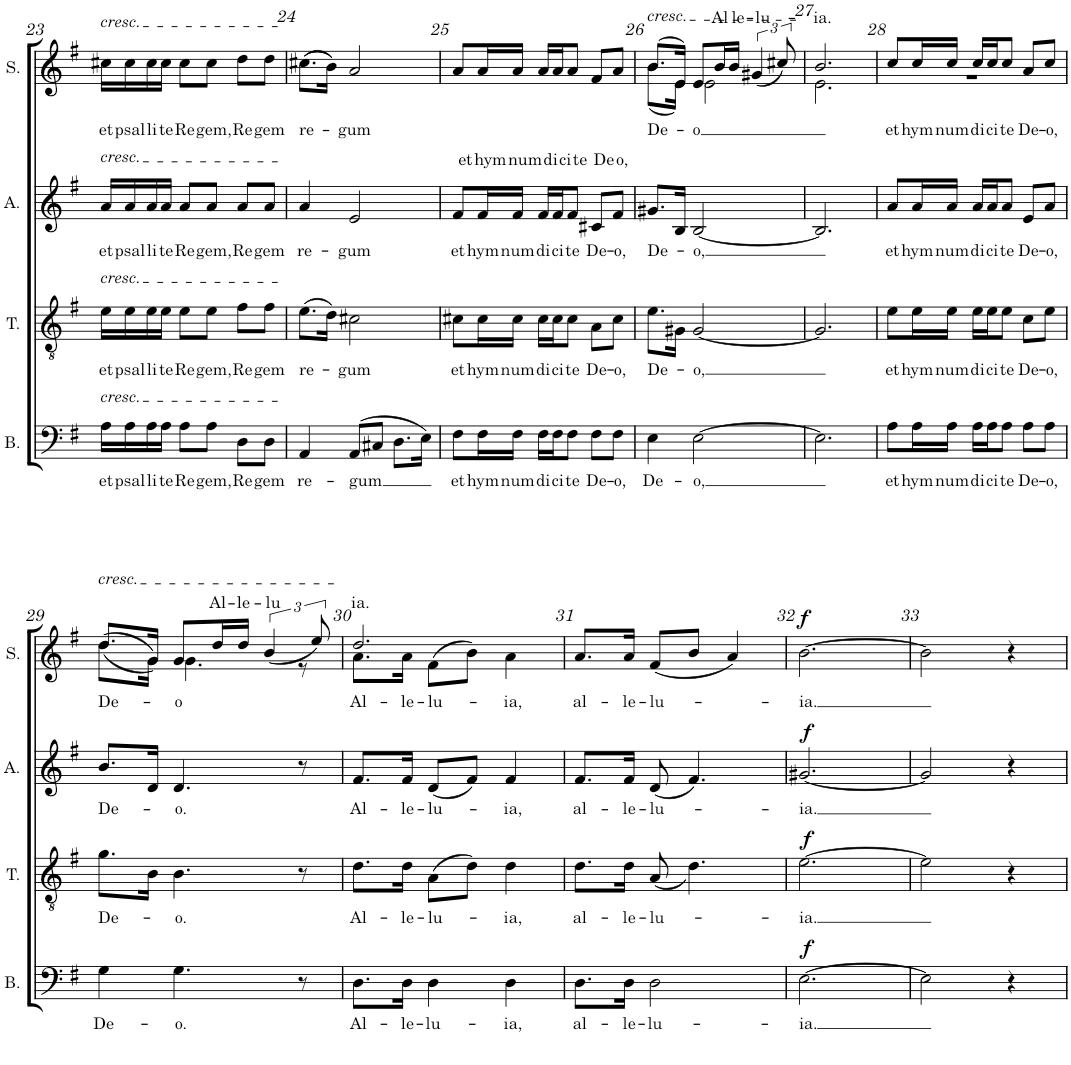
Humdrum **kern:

**kern	**text	**dynam	**kern	**text	**dynam	**kern	**text	**dynam	**kern	**text	**dynam
*part4	*part4	*part4	*part3	*part3	*part3	*part2	*part2	*part2	*part1	*part1	*part1
*staff4	*staff4	*staff4	*staff3	*staff3	*staff3	*staff2	*staff2	*staff2	*staff1	*staff1	*staff1
*I"Bas	*	*	*I"Tenor	*	*	*I"Alt	*	*	*I"Soprán	*	*
*I'B.	*	*	*I'T.	*	*	*I'A.	*	*	*I'S.	*	*
!!LO:PB:g=z
*clefF4	*	*	*clefGv2	*	*	*clefG2	*	*	*clefG2	*	*
*k[f#]	*	*	*k[f#]	*	*	*k[f#]	*	*	*k[f#]	*	*
*M3/4	*	*	*M3/4	*	*	*M3/4	*	*	*M3/4	*	*
=23	=23	=23	=23	=23	=23	=23	=23	=23	=23	=23	=23
!	!	!	!	!	!	!	!	!	!LO:TX:a:i:t=cresc.	!	!
!	!	!	!	!	!	!LO:TX:a:i:t=cresc.	!	!	!	!	!
!	!	!	!LO:TX:a:i:t=cresc.	!	!	!	!	!	!	!	!
!LO:TX:a:i:t=cresc.	!	!	!	!	!	!	!	!	!	!	!
!	!LO:LY:b	!	!	!LO:LY:b	!	!	!LO:LY:b	!	!	!LO:LY:b	!
16A\LL	et	.	16e\LL	et	.	16a/LL	et	.	16cc#X\LL	et	.
!	!LO:LY:b	!	!	!LO:LY:b	!	!	!LO:LY:b	!	!	!LO:LY:b	!
16A\	psal-	.	16e\	psal-	.	16a/	psal-	.	16cc#\	psal-	.
!	!LO:LY:b	!	!	!LO:LY:b	!	!	!LO:LY:b	!	!	!LO:LY:b	!
16A\	-li-	.	16e\	-li-	.	16a/	-li-	.	16cc#\	-li-	.
!	!LO:LY:b	!	!	!LO:LY:b	!	!	!LO:LY:b	!	!	!LO:LY:b	!
16A\JJ	-te	.	16e\JJ	-te	.	16a/JJ	-te	.	16cc#\JJ	-te	.
!	!LO:LY:b	!	!	!LO:LY:b	!	!	!LO:LY:b	!	!	!LO:LY:b	!
8A\L	Re-	.	8e\L	Re-	.	8a/L	Re-	.	8cc#\L	Re-	.
!	!LO:LY:b	!	!	!LO:LY:b	!	!	!LO:LY:b	!	!	!LO:LY:b	!
8A\J	-gem,	.	8e\J	-gem,	.	8a/J	-gem,	.	8cc#\J	-gem,	.
!	!LO:LY:b	!	!	!LO:LY:b	!	!	!LO:LY:b	!	!	!LO:LY:b	!
8D\L	Re-	.	8f#\L	Re-	.	8a/L	Re-	.	8dd\L	Re-	.
!	!LO:LY:b	!	!	!LO:LY:b	!	!	!LO:LY:b	!	!	!LO:LY:b	!
8D\J	-gem	.	8f#\J	-gem	.	8a/J	-gem	.	8dd\J	-gem	.
=24	=24	=24	=24	=24	=24	=24	=24	=24	=24	=24	=24
!	!LO:LY:b	!	!	!LO:LY:b	!	!	!LO:LY:b	!	!	!LO:LY:b	!
4AA/	re-	.	(8.e\L	re-	.	4a/	re-	.	((8.cc#X\L	re-	.
.	.	.	16d\Jk)	.	.	.	.	.	16b\Jk))	.	.
!	!LO:LY:b	!	!	!LO:LY:b	!	!	!LO:LY:b	!	!	!LO:LY:b	!
(8AA/L	-gum	.	2c#X\	-gum	.	2e/	-gum	.	2a/	-gum	.
8C#X/J	.	.	.	.	.	.	.	.	.	.	.
8.D\L	.	.	.	.	.	.	.	.	.	.	.
16E\Jk)	.	.	.	.	.	.	.	.	.	.	.
=25	=25	=25	=25	=25	=25	=25	=25	=25	=25	=25	=25
!	!LO:LY:b	!	!	!LO:LY:b	!	!	!LO:LY:b	!	!	!LO:LY:b	!
8F#\L	et	.	8c#X\L	et	.	8f#/L	et	.	8a/L	et	.
!	!LO:LY:b	!	!	!LO:LY:b	!	!	!LO:LY:b	!	!	!LO:LY:b	!
16F#\L	hym-	.	16c#\L	hym-	.	16f#/L	hym-	.	16a/L	hym-	.
!	!LO:LY:b	!	!	!LO:LY:b	!	!	!LO:LY:b	!	!	!LO:LY:b	!
16F#\JJ	-num	.	16c#\JJ	-num	.	16f#/JJ	-num	.	16a/JJ	-num	.
!	!LO:LY:b	!	!	!LO:LY:b	!	!	!LO:LY:b	!	!	!LO:LY:b	!
16F#\LL	di-	.	16c#\LL	di-	.	16f#/LL	di-	.	16a/LL	di-	.
!	!LO:LY:b	!	!	!LO:LY:b	!	!	!LO:LY:b	!	!	!LO:LY:b	!
16F#\J	-ci-	.	16c#\J	-ci-	.	16f#/J	-ci-	.	16a/J	-ci-	.
!	!LO:LY:b	!	!	!LO:LY:b	!	!	!LO:LY:b	!	!	!LO:LY:b	!
8F#\J	-te	.	8c#\J	-te	.	8f#/J	-te	.	8a/J	-te	.
!	!LO:LY:b	!	!	!LO:LY:b	!	!	!LO:LY:b	!	!	!LO:LY:b	!
8F#\L	De-	.	8A\L	De-	.	8c#X/L	De-	.	8f#/L	De-	.
!	!LO:LY:b	!	!	!LO:LY:b	!	!	!LO:LY:b	!	!	!LO:LY:b	!
8F#\J	-o,	.	8c#\J	-o,	.	8f#/J	-o,	.	8a/J	-o,	.
=26	=26	=26	=26	=26	=26	=26	=26	=26	=26	=26	=26
!	!	!	!	!	!	!	!	!	!LO:TX:a:i:t=cresc.	!	!
!	!LO:LY:b	!	!	!LO:LY:b	!	!	!LO:LY:b	!	!	!LO:LY:b	!
*	*	*	*	*	*	*	*	*	*^	*	*
4E\	De-	.	8.e\L	De-	.	8.g#X/L	De-	.	(8.b/L	(8.b\L	De-	.
.	.	.	16G#X\Jk	.	.	16B/Jk	.	.	16e/Jk)	16e\Jk)	.	.
!	!LO:LY:b	!	!	!LO:LY:b	!	!	!LO:LY:b	!	!	!	!LO:LY:b	!
[2E\	-o,	.	[2G#/	-o,	.	[2B/	-o,	.	8e/L	2e\	-o	.
!	!	!	!	!	!	!	!	!	!	!	!LO:LY:a	!
.	.	.	.	.	.	.	.	.	16b/L	.	Al-	.
!	!	!	!	!	!	!	!	!	!	!	!LO:LY:a	!
.	.	.	.	.	.	.	.	.	16b/JJ	.	-le-	.
!	!	!	!	!	!	!	!	!	!	!	!LO:LY:a	!
.	.	.	.	.	.	.	.	.	(<6g#X/	.	-lu-	.
.	.	.	.	.	.	.	.	.	12cc#X/)	.	.	.
=27	=27	=27	=27	=27	=27	=27	=27	=27	=27	=27	=27	=27
!	!	!	!	!	!	!	!	!	!	!	!LO:LY:a	!
2.E\]	.	.	2.G#/]	.	.	2.B/]	.	.	2.b/	2.e\	-ia.	.
=28	=28	=28	=28	=28	=28	=28	=28	=28	=28	=28	=28	=28
!	!LO:LY:b	!	!	!LO:LY:b	!	!	!LO:LY:b	!	!	!	!LO:LY:b	!
8A\L	et	.	8e\L	et	.	8a/L	et	.	8cc/L	2.r	et	.
!	!LO:LY:b	!	!	!LO:LY:b	!	!	!LO:LY:b	!	!	!	!LO:LY:b	!
16A\L	hym-	.	16e\L	hym-	.	16a/L	hym-	.	16cc/L	.	hym-	.
!	!LO:LY:b	!	!	!LO:LY:b	!	!	!LO:LY:b	!	!	!	!LO:LY:b	!
16A\JJ	-num	.	16e\JJ	-num	.	16a/JJ	-num	.	16cc/JJ	.	-num	.
!	!LO:LY:b	!	!	!LO:LY:b	!	!	!LO:LY:b	!	!	!	!LO:LY:b	!
16A\LL	di-	.	16e\LL	di-	.	16a/LL	di-	.	16cc/LL	.	di-	.
!	!LO:LY:b	!	!	!LO:LY:b	!	!	!LO:LY:b	!	!	!	!LO:LY:b	!
16A\J	-ci-	.	16e\J	-ci-	.	16a/J	-ci-	.	16cc/J	.	-ci-	.
!	!LO:LY:b	!	!	!LO:LY:b	!	!	!LO:LY:b	!	!	!	!LO:LY:b	!
8A\J	-te	.	8e\J	-te	.	8a/J	-te	.	8cc/J	.	-te	.
!	!LO:LY:b	!	!	!LO:LY:b	!	!	!LO:LY:b	!	!	!	!LO:LY:b	!
8A\L	De-	.	8c\L	De-	.	8e/L	De-	.	8a/L	.	De-	.
!	!LO:LY:b	!	!	!LO:LY:b	!	!	!LO:LY:b	!	!	!	!LO:LY:b	!
8A\J	-o,	.	8e\J	-o,	.	8a/J	-o,	.	8cc/J	.	-o,	.
!!LO:LB:g=z	!!
=29	=29	=29	=29	=29	=29	=29	=29	=29	=29	=29	=29	=29
!	!	!	!	!	!	!	!	!	!LO:TX:a:i:t=cresc.	!	!	!
!	!LO:LY:b	!	!	!LO:LY:b	!	!	!LO:LY:b	!	!	!	!LO:LY:b	!
4G\	De-	.	8.g\L	De-	.	8.b/L	De-	.	(<8.dd/L	(>8.dd\L	De-	.
.	.	.	16B\Jk	.	.	16d/Jk	.	.	16g/Jk)	16g\Jk)	.	.
!	!LO:LY:b	!	!	!LO:LY:b	!	!	!LO:LY:b	!	!	!	!LO:LY:b	!
4.G\	-o.	.	4.B\	-o.	.	4.d/	-o.	.	8g/L	4.g\	-o	.
!	!	!	!	!	!	!	!	!	!	!	!LO:LY:a	!
.	.	.	.	.	.	.	.	.	16dd/L	.	Al-	.
!	!	!	!	!	!	!	!	!	!	!	!LO:LY:a	!
.	.	.	.	.	.	.	.	.	16dd/JJ	.	-le-	.
!	!	!	!	!	!	!	!	!	!	!	!LO:LY:a	!
.	.	.	.	.	.	.	.	.	(<6b/	.	-lu	.
8r	.	.	8r	.	.	8r	.	.	.	8r	.	.
.	.	.	.	.	.	.	.	.	12ee/)	.	.	.
=30	=30	=30	=30	=30	=30	=30	=30	=30	=30	=30	=30	=30
!	!LO:LY:b	!	!	!LO:LY:b	!	!	!LO:LY:b	!	!	!	!LO:LY:a	!
!	!	!	!	!	!	!	!	!	!	!	!LO:LY:b	!
8.D\L	Al-	.	8.d\L	Al-	.	8.f#/L	Al-	.	2.dd/	8.a\L	Al-	.
!	!LO:LY:b	!	!	!LO:LY:b	!	!	!LO:LY:b	!	!	!	!LO:LY:b	!
16D\Jk	-le-	.	16d\Jk	-le-	.	16f#/Jk	-le-	.	.	16a\Jk	-le-	.
!	!LO:LY:b	!	!	!LO:LY:b	!	!	!LO:LY:b	!	!	!	!LO:LY:b	!
4D\	-lu-	.	(8A\L	-lu-	.	(8d/L	-lu-	.	.	(>8f#\L	-lu-	.
.	.	.	8d\J)	.	.	8f#/J)	.	.	.	8b\J)	.	.
!	!LO:LY:b	!	!	!LO:LY:b	!	!	!LO:LY:b	!	!	!	!LO:LY:b	!
4D\	-ia,	.	4d\	-ia,	.	4f#/	-ia,	.	.	4a\	-ia,	.
=31	=31	=31	=31	=31	=31	=31	=31	=31	=31	=31	=31	=31
!	!LO:LY:b	!	!	!LO:LY:b	!	!	!LO:LY:b	!	!	!	!LO:LY:b	!
*	*	*	*	*	*	*	*	*	*v	*v	*	*
8.D\L	al-	.	8.d\L	al-	.	8.f#/L	al-	.	8.a/L	al-	.
!	!LO:LY:b	!	!	!LO:LY:b	!	!	!LO:LY:b	!	!	!LO:LY:b	!
16D\Jk	-le-	.	16d\Jk	-le-	.	16f#/Jk	-le-	.	16a/Jk	-le-	.
!	!LO:LY:b	!	!	!LO:LY:b	!	!	!LO:LY:b	!	!	!LO:LY:b	!
2D\	-lu-	.	(<8A/	-lu-	.	(8d/	-lu-	.	(8f#/L	-lu-	.
.	.	.	4.d\)	.	.	4.f#/)	.	.	8b/J	.	.
.	.	.	.	.	.	.	.	.	4a/)	.	.
=32	=32	=32	=32	=32	=32	=32	=32	=32	=32	=32	=32
!	!LO:LY:b	!LO:DY:a	!	!LO:LY:b	!LO:DY:a	!	!LO:LY:b	!LO:DY:a	!	!LO:LY:b	!LO:DY:a
[2.E\	-ia.	f	[2.e\	-ia.	f	[2.g#X/	-ia.	f	[2.b\	-ia.	f
=33	=33	=33	=33	=33	=33	=33	=33	=33	=33	=33	=33
2E\]	.	.	2e\]	.	.	2g#/]	.	.	2b\]	.	.
4r	.	.	4r	.	.	4r	.	.	4r	.	.
=	=	=	=	=	=	=	=	=	=	=	=
*-	*-	*-	*-	*-	*-	*-	*-	*-	*-	*-	*-
